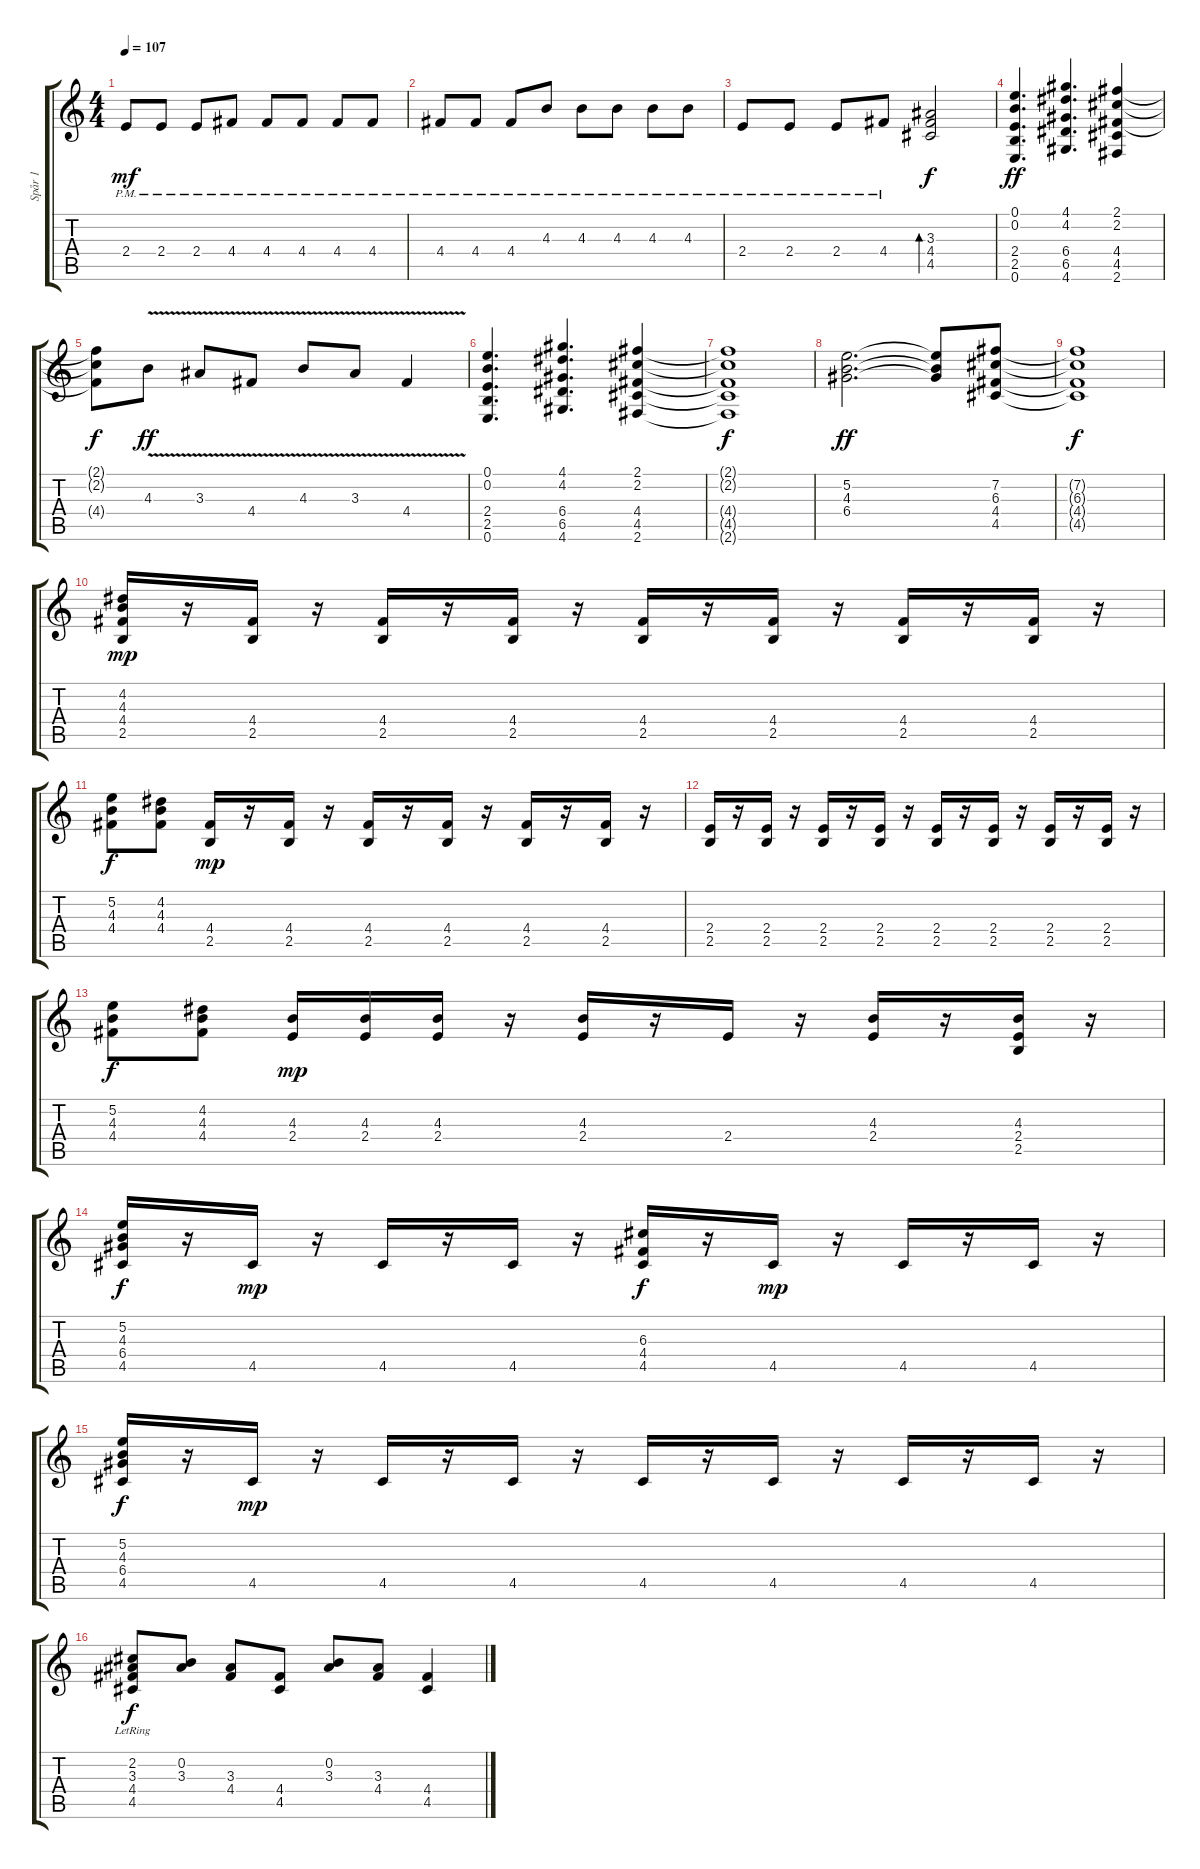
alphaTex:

\track ("Spår 1" "Spår 1") {instrument electricguitarclean}
\staff {score tabs}
\tuning (E4 B3 G3 D3 A2 E2) {hide}
\ts (4 4)
\tempo 107
\clef g2
\ks c
2.4{pm}.8{dy mf} 2.4{pm}.8 2.4{pm}.8 4.4{pm}.8 4.4{pm}.8 4.4{pm}.8 4.4{pm}.8 4.4{pm}.8 |
4.4{pm}.8 4.4{pm}.8 4.4{pm}.8 4.3{pm}.8 4.3{pm}.8 4.3{pm}.8 4.3{pm}.8 4.3{pm}.8 |
2.4{pm}.8 2.4{pm}.8 2.4{pm}.8 4.4{pm}.8 (3.3 4.4 4.5).2{bd 240 dy f instrument electricguitarclean} |
(0.1 0.2 2.4 2.5 0.6).4{d dy ff balance 2} (4.1 4.2 6.4 6.5 4.6).4{d} (2.1 2.2 4.4 4.5 2.6).4 |
(2.1{t} 2.2{t} 4.4{t}).8{dy f} 4.3{v}.8{dy ff} 3.3{v}.8 4.4{v}.8 4.3{v}.8 3.3{v}.8 4.4{v}.4 |
(0.1 0.2 2.4 2.5 0.6).4{d} (4.1 4.2 6.4 6.5 4.6).4{d} (2.1 2.2 4.4 4.5 2.6).4 |
(2.1{t} 2.2{t} 4.4{t} 4.5{t} 2.6{t}).1{dy f} |
(5.2 4.3 6.4).2{d dy ff} (5.2{t} 4.3{t} 6.4{t}).8 (7.2 6.3 4.4 4.5).8 |
(7.2{t} 6.3{t} 4.4{t} 4.5{t}).1{dy f} |
(4.2 4.3 4.4 2.5).16{dy mp balance 13} r.16 (4.4 2.5).16 r.16 (4.4 2.5).16 r.16 (4.4 2.5).16 r.16 (4.4 2.5).16 r.16 (4.4 2.5).16 r.16 (4.4 2.5).16 r.16 (4.4 2.5).16 r.16 |
(5.2 4.3 4.4).8{dy f} (4.2 4.3 4.4).8 (4.4 2.5).16{dy mp} r.16 (4.4 2.5).16 r.16 (4.4 2.5).16 r.16 (4.4 2.5).16 r.16 (4.4 2.5).16 r.16 (4.4 2.5).16 r.16 |
(2.4 2.5).16 r.16 (2.4 2.5).16 r.16 (2.4 2.5).16 r.16 (2.4 2.5).16 r.16 (2.4 2.5).16 r.16 (2.4 2.5).16 r.16 (2.4 2.5).16 r.16 (2.4 2.5).16 r.16 |
(5.2 4.3 4.4).8{dy f} (4.2 4.3 4.4).8 (4.3 2.4).16{dy mp} (4.3 2.4).16 (4.3 2.4).16 r.16 (4.3 2.4).16 r.16 2.4.16 r.16 (4.3 2.4).16 r.16 (4.3 2.4 2.5).16 r.16 |
(5.2 4.3 6.4 4.5).16{dy f} r.16 4.5.16{dy mp} r.16 4.5.16 r.16 4.5.16 r.16 (6.3 4.4 4.5).16{dy f} r.16 4.5.16{dy mp} r.16 4.5.16 r.16 4.5.16 r.16 |
(5.2 4.3 6.4 4.5).16{dy f} r.16 4.5.16{dy mp} r.16 4.5.16 r.16 4.5.16 r.16 4.5.16 r.16 4.5.16 r.16 4.5.16 r.16 4.5.16 r.16 |
(2.2{lr} 3.3{lr} 4.4{lr} 4.5{lr}).8{dy f balance 2} (0.2 3.3).8 (3.3 4.4).8 (4.4 4.5).8 (0.2 3.3).8 (3.3 4.4).8 (4.4 4.5).4
